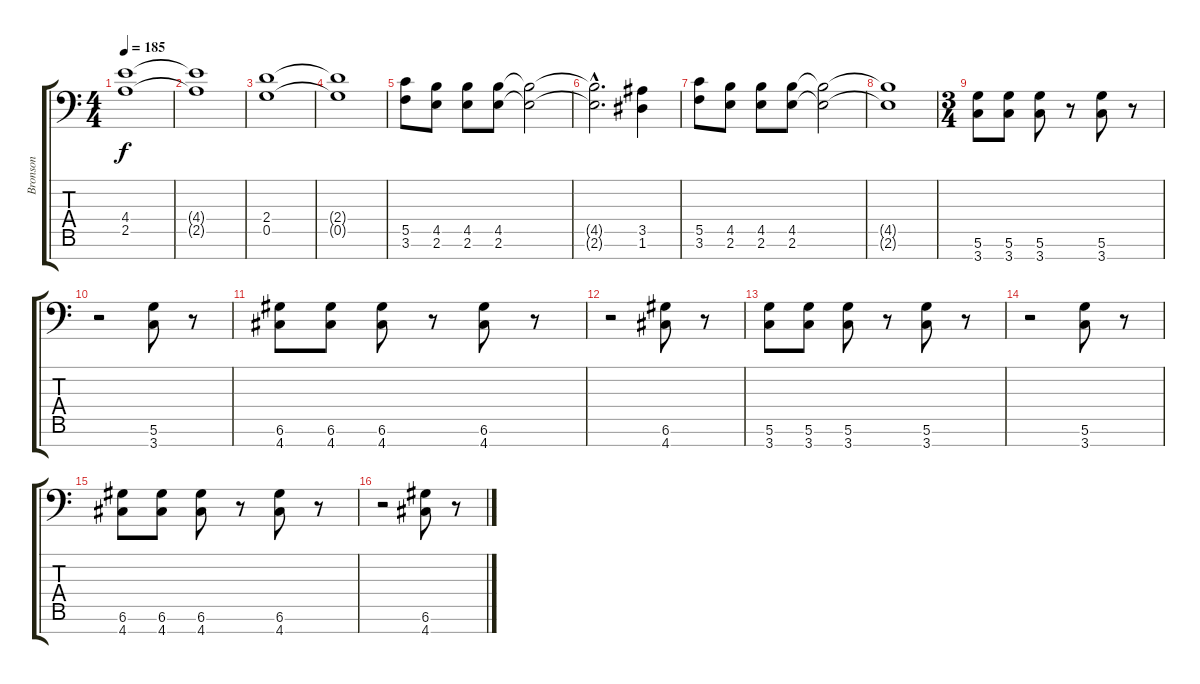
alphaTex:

\track ("Bronson" "Bronson") {instrument distortionguitar}
\staff {score tabs}
\tuning (D4 A3 F3 C3 G2 D2 A1) {hide}
\ts (4 4)
\tempo 185
\clef f4
\ks c
(4.4 2.5).1{dy f} |
(4.4{t} 2.5{t}).1 |
(2.4 0.5).1 |
(2.4{t} 0.5{t}).1 |
(5.5 3.6).8 (4.5 2.6).8 (4.5 2.6).8 (4.5 2.6).8 (4.5{t} 2.6{t}).2 |
(4.5{hac t} 2.6{hac t}).2{d} (3.5 1.6).4 |
(5.5 3.6).8 (4.5 2.6).8 (4.5 2.6).8 (4.5 2.6).8 (4.5{t} 2.6{t}).2 |
(4.5{t} 2.6{t}).1 |
\ts (3 4)
(5.6 3.7).8 (5.6 3.7).8 (5.6 3.7).8 r.8 (5.6 3.7).8 r.8 |
r.2 (5.6 3.7).8 r.8 |
(6.6 4.7).8 (6.6 4.7).8 (6.6 4.7).8 r.8 (6.6 4.7).8 r.8 |
r.2 (6.6 4.7).8 r.8 |
(5.6 3.7).8 (5.6 3.7).8 (5.6 3.7).8 r.8 (5.6 3.7).8 r.8 |
r.2 (5.6 3.7).8 r.8 |
(6.6 4.7).8 (6.6 4.7).8 (6.6 4.7).8 r.8 (6.6 4.7).8 r.8 |
r.2 (6.6 4.7).8 r.8
